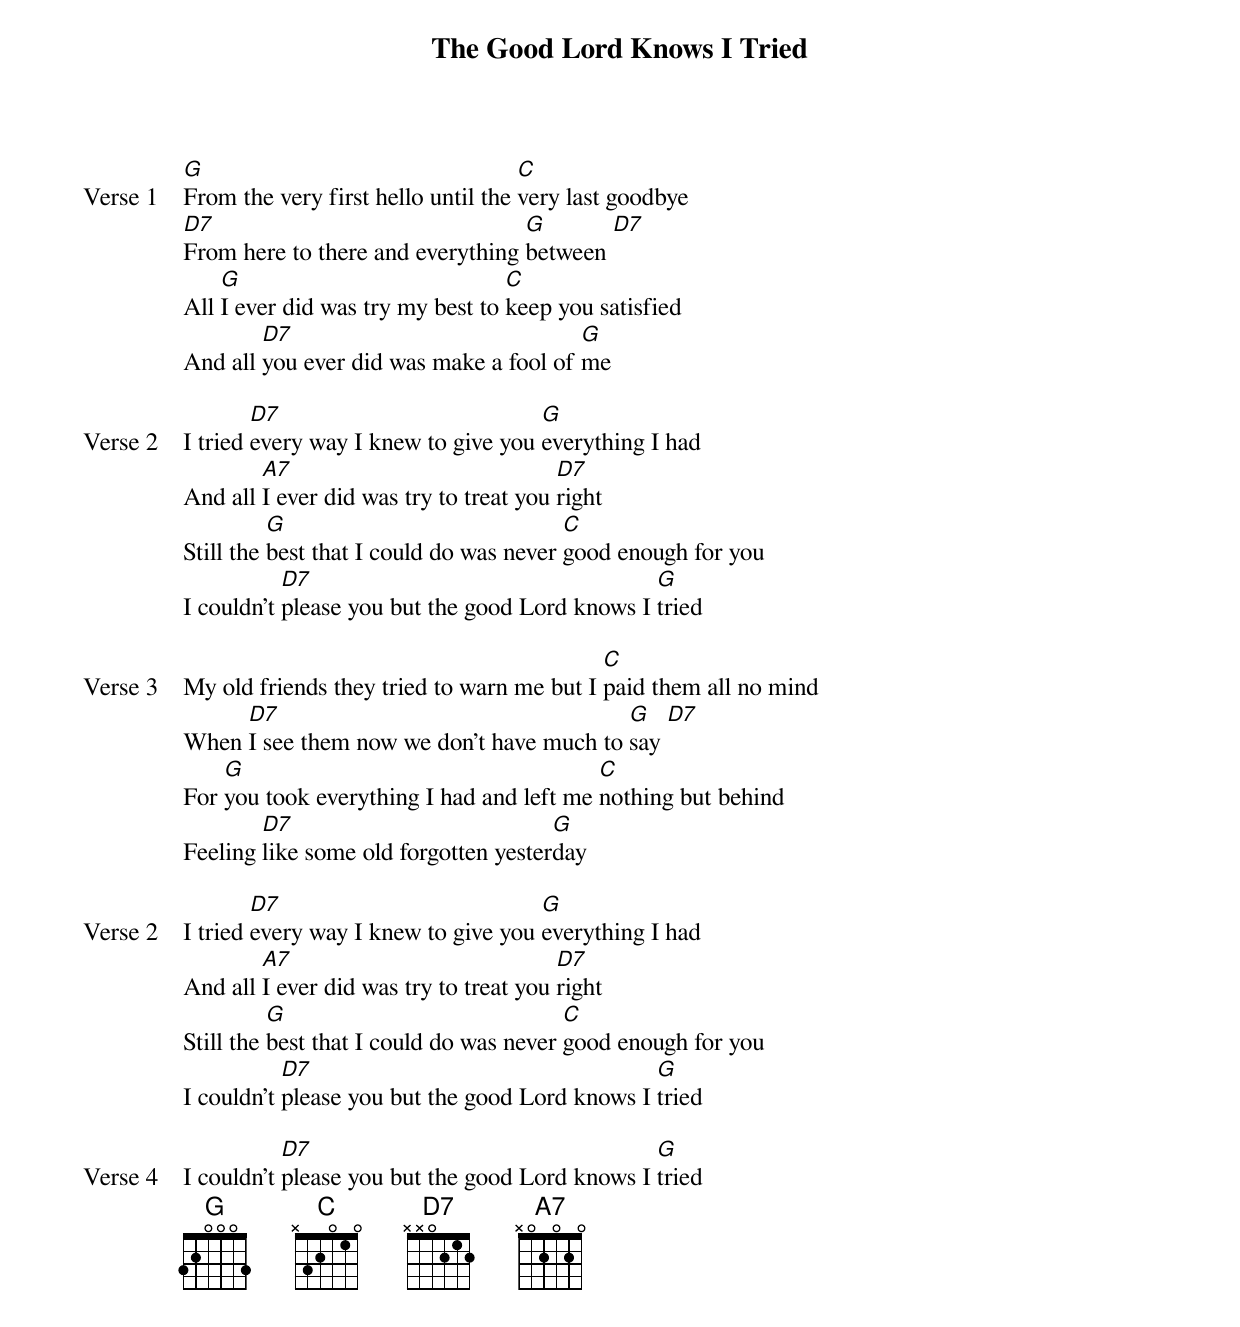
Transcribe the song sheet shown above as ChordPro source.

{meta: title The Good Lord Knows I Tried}
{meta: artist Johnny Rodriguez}
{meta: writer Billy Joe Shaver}

{start_of_verse: Verse 1}
[G]From the very first hello until the [C]very last goodbye
[D7]From here to there and everything [G]between [D7]
All [G]I ever did was try my best to [C]keep you satisfied
And all [D7]you ever did was make a fool of [G]me
{end_of_verse}

{start_of_verse: Verse 2}
I tried [D7]every way I knew to give you [G]everything I had
And all [A7]I ever did was try to treat you [D7]right
Still the [G]best that I could do was never [C]good enough for you
I couldn't [D7]please you but the good Lord knows I [G]tried
{end_of_verse}

{start_of_verse: Verse 3}
My old friends they tried to warn me but I [C]paid them all no mind
When [D7]I see them now we don't have much to [G]say [D7]
For [G]you took everything I had and left me [C]nothing but behind
Feeling [D7]like some old forgotten yester[G]day
{end_of_verse}

{start_of_verse: Verse 2}
I tried [D7]every way I knew to give you [G]everything I had
And all [A7]I ever did was try to treat you [D7]right
Still the [G]best that I could do was never [C]good enough for you
I couldn't [D7]please you but the good Lord knows I [G]tried
{end_of_verse}

{start_of_verse: Verse 4}
I couldn't [D7]please you but the good Lord knows I [G]tried
{end_of_verse}
